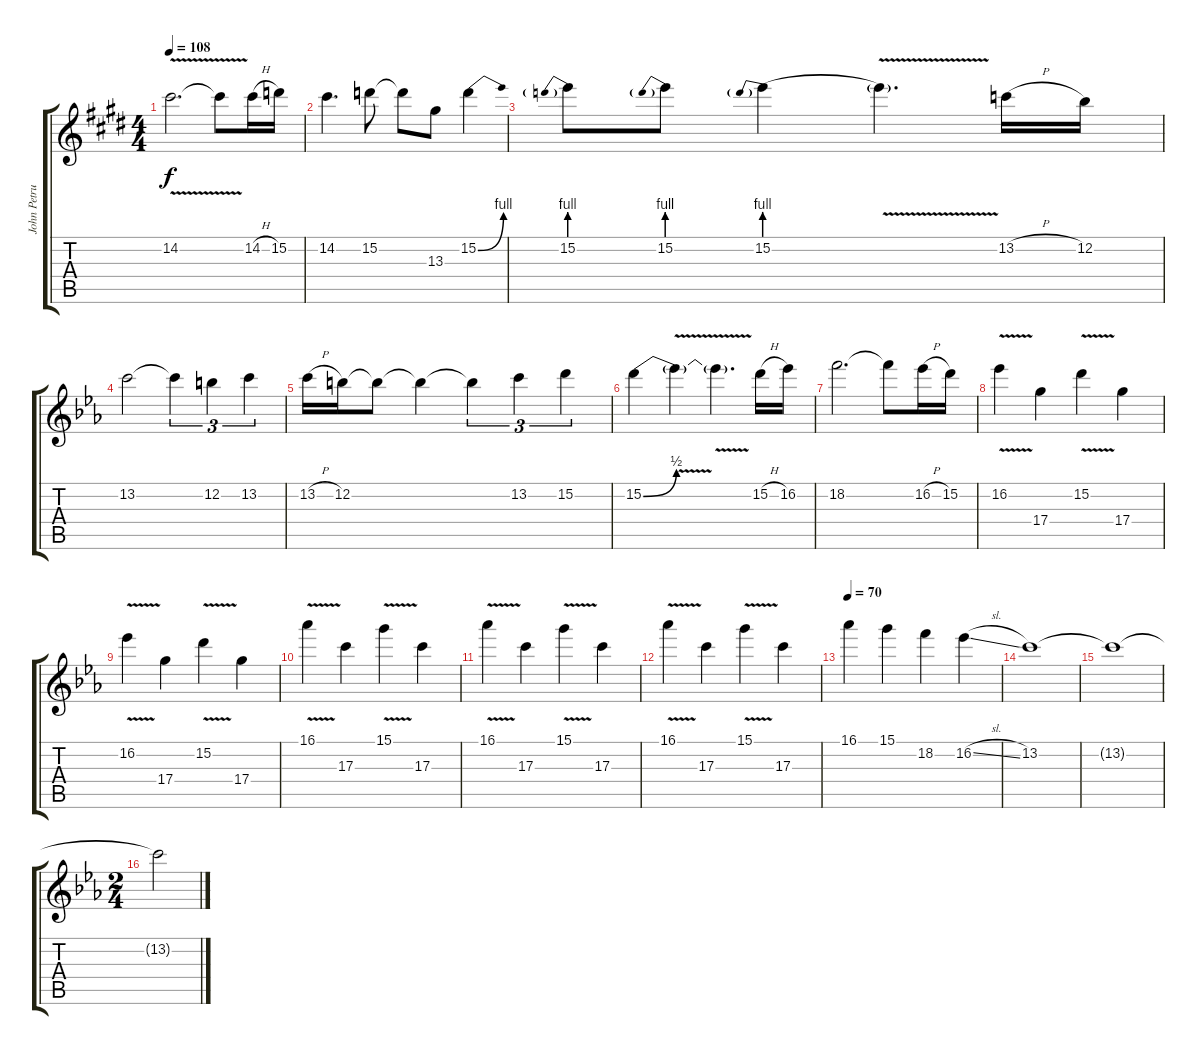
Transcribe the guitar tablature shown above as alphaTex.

\track ("John Petrucci" "John Petru") {instrument acousticguitarsteel}
\staff {score tabs}
\tuning (E4 B3 G3 D3 A2 E2) {hide}
\ts (4 4)
\tempo 108
\clef g2
\ks e
14.2{v t}.2{d dy f} 14.2{t}.8 14.2{h}.16 15.2.16 |
14.2.4{d} 15.2.8 15.2{t}.8 13.3.8 15.2{be (bend 0 0 60 4)}.4 |
15.2{be (prebend 0 4 60 4)}.8 15.2{be (prebend 0 4 60 4)}.8 15.2{be (prebend 0 4 60 4)}.4 15.2{v t}.4{d} 13.2{h}.16 12.2.16 |
\ks eb
13.2.2 13.2{t}.4{tu (3 2)} 12.2.4{tu (3 2)} 13.2.4{tu (3 2)} |
13.2{h}.16 12.2.16 12.2{t}.8 12.2{t}.4 12.2{t}.4{tu (3 2)} 13.2.4{tu (3 2)} 15.2.4{tu (3 2)} |
15.2{be (bend 0 0 60 2)}.4 15.2{v t}.4 15.2{t}.4{d} 15.2{h}.16 16.2.16 |
18.2.2{d} 18.2{t}.8 16.2{h}.16 15.2.16 |
16.2{v}.4 17.4.4 15.2{v}.4 17.4.4 |
16.2{v}.4 17.4.4 15.2{v}.4 17.4.4 |
16.1{v}.4 17.3.4 15.1{v}.4 17.3.4 |
16.1{v}.4 17.3.4 15.1{v}.4 17.3.4 |
16.1{v}.4 17.3.4 15.1{v}.4 17.3.4 |
\tempo 70
16.1.4 15.1.4 18.2.4 16.2{sl}.4 |
13.2.1 |
13.2{t}.1 |
\ts (2 4)
13.2{t}.2
